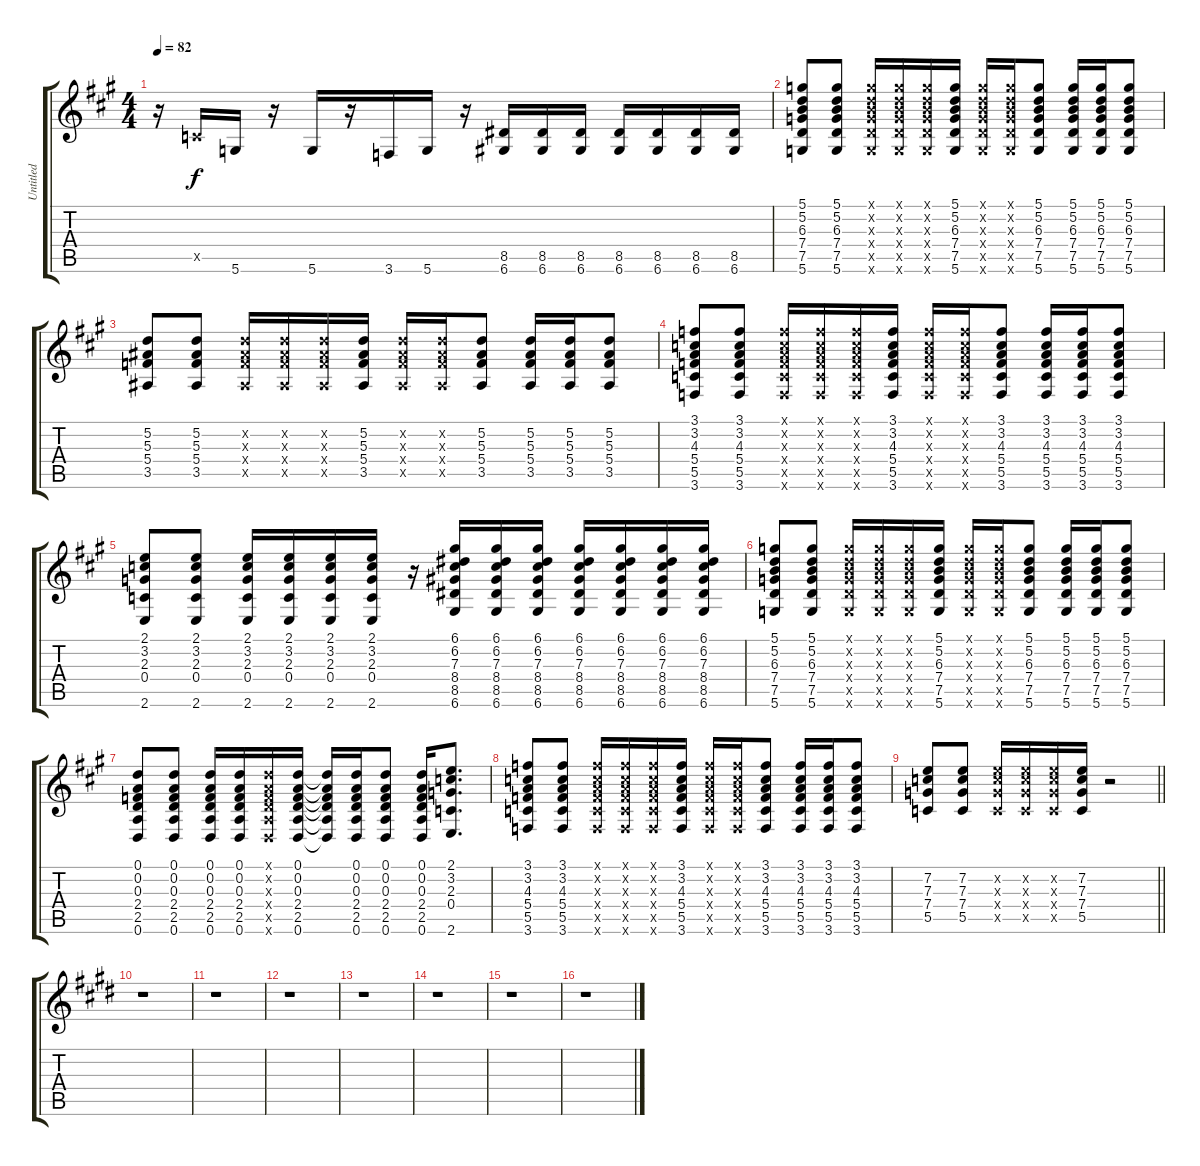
\track ("Untitled" "Untitled") {instrument overdrivenguitar}
\staff {score tabs}
\tuning (D4 A3 F3 C3 G2 D2) {hide}
\ts (4 4)
\tempo 82
\clef g2
\ks a
r.16{dy f} 5.5{x}.16 5.6.16 r.16 5.6.16 r.16 3.6.16 5.6.16 r.16 (8.5 6.6).16 (8.5 6.6).16 (8.5 6.6).16 (8.5 6.6).16 (8.5 6.6).16 (8.5 6.6).16 (8.5 6.6).16 |
(5.1 5.2 6.3 7.4 7.5 5.6).8 (5.1 5.2 6.3 7.4 7.5 5.6).8 (5.1{x} 5.2{x} 6.3{x} 7.4{x} 7.5{x} 5.6{x}).16 (5.1{x} 5.2{x} 6.3{x} 7.4{x} 7.5{x} 5.6{x}).16 (5.1{x} 5.2{x} 6.3{x} 7.4{x} 7.5{x} 5.6{x}).16 (5.1 5.2 6.3 7.4 7.5 5.6).16 (5.1{x} 5.2{x} 6.3{x} 7.4{x} 7.5{x} 5.6{x}).16 (5.1{x} 5.2{x} 6.3{x} 7.4{x} 7.5{x} 5.6{x}).16 (5.1 5.2 6.3 7.4 7.5 5.6).8 (5.1 5.2 6.3 7.4 7.5 5.6).16 (5.1 5.2 6.3 7.4 7.5 5.6).16 (5.1 5.2 6.3 7.4 7.5 5.6).8 |
(5.2 5.3 5.4 3.5).8 (5.2 5.3 5.4 3.5).8 (5.2{x} 5.3{x} 5.4{x} 3.5{x}).16 (5.2{x} 5.3{x} 5.4{x} 3.5{x}).16 (5.2{x} 5.3{x} 5.4{x} 3.5{x}).16 (5.2 5.3 5.4 3.5).16 (5.2{x} 5.3{x} 5.4{x} 3.5{x}).16 (5.2{x} 5.3{x} 5.4{x} 3.5{x}).16 (5.2 5.3 5.4 3.5).8 (5.2 5.3 5.4 3.5).16 (5.2 5.3 5.4 3.5).16 (5.2 5.3 5.4 3.5).8 |
(3.1 3.2 4.3 5.4 5.5 3.6).8 (3.1 3.2 4.3 5.4 5.5 3.6).8 (3.1{x} 3.2{x} 4.3{x} 5.4{x} 5.5{x} 3.6{x}).16 (3.1{x} 3.2{x} 4.3{x} 5.4{x} 5.5{x} 3.6{x}).16 (3.1{x} 3.2{x} 4.3{x} 5.4{x} 5.5{x} 3.6{x}).16 (3.1 3.2 4.3 5.4 5.5 3.6).16 (3.1{x} 3.2{x} 4.3{x} 5.4{x} 5.5{x} 3.6{x}).16 (3.1{x} 3.2{x} 4.3{x} 5.4{x} 5.5{x} 3.6{x}).16 (3.1 3.2 4.3 5.4 5.5 3.6).8 (3.1 3.2 4.3 5.4 5.5 3.6).16 (3.1 3.2 4.3 5.4 5.5 3.6).16 (3.1 3.2 4.3 5.4 5.5 3.6).8 |
(2.1 3.2 2.3 0.4 2.6).8 (2.1 3.2 2.3 0.4 2.6).8 (2.1 3.2 2.3 0.4 2.6).16 (2.1 3.2 2.3 0.4 2.6).16 (2.1 3.2 2.3 0.4 2.6).16 (2.1 3.2 2.3 0.4 2.6).16 r.16 (6.1 6.2 7.3 8.4 8.5 6.6).16 (6.1 6.2 7.3 8.4 8.5 6.6).16 (6.1 6.2 7.3 8.4 8.5 6.6).16 (6.1 6.2 7.3 8.4 8.5 6.6).16 (6.1 6.2 7.3 8.4 8.5 6.6).16 (6.1 6.2 7.3 8.4 8.5 6.6).16 (6.1 6.2 7.3 8.4 8.5 6.6).16 |
(5.1 5.2 6.3 7.4 7.5 5.6).8 (5.1 5.2 6.3 7.4 7.5 5.6).8 (5.1{x} 5.2{x} 6.3{x} 7.4{x} 7.5{x} 5.6{x}).16 (5.1{x} 5.2{x} 6.3{x} 7.4{x} 7.5{x} 5.6{x}).16 (5.1{x} 5.2{x} 6.3{x} 7.4{x} 7.5{x} 5.6{x}).16 (5.1 5.2 6.3 7.4 7.5 5.6).16 (5.1{x} 5.2{x} 6.3{x} 7.4{x} 7.5{x} 5.6{x}).16 (5.1{x} 5.2{x} 6.3{x} 7.4{x} 7.5{x} 5.6{x}).16 (5.1 5.2 6.3 7.4 7.5 5.6).8 (5.1 5.2 6.3 7.4 7.5 5.6).16 (5.1 5.2 6.3 7.4 7.5 5.6).16 (5.1 5.2 6.3 7.4 7.5 5.6).8 |
(0.1 0.2 0.3 2.4 2.5 0.6).8 (0.1 0.2 0.3 2.4 2.5 0.6).8 (0.1 0.2 0.3 2.4 2.5 0.6).16 (0.1 0.2 0.3 2.4 2.5 0.6).16 (0.1{x} 0.2{x} 0.3{x} 2.4{x} 2.5{x} 0.6{x}).16 (0.1 0.2 0.3 2.4 2.5 0.6).16 (0.1{t} 0.2{t} 0.3{t} 2.4{t} 2.5{t} 0.6{t}).16 (0.1 0.2 0.3 2.4 2.5 0.6).16 (0.1 0.2 0.3 2.4 2.5 0.6).8 (0.1 0.2 0.3 2.4 2.5 0.6).16 (2.1 3.2 2.3 0.4 2.6).8{d} |
(3.1 3.2 4.3 5.4 5.5 3.6).8 (3.1 3.2 4.3 5.4 5.5 3.6).8 (3.1{x} 3.2{x} 4.3{x} 5.4{x} 5.5{x} 3.6{x}).16 (3.1{x} 3.2{x} 4.3{x} 5.4{x} 5.5{x} 3.6{x}).16 (3.1{x} 3.2{x} 4.3{x} 5.4{x} 5.5{x} 3.6{x}).16 (3.1 3.2 4.3 5.4 5.5 3.6).16 (3.1{x} 3.2{x} 4.3{x} 5.4{x} 5.5{x} 3.6{x}).16 (3.1{x} 3.2{x} 4.3{x} 5.4{x} 5.5{x} 3.6{x}).16 (3.1 3.2 4.3 5.4 5.5 3.6).8 (3.1 3.2 4.3 5.4 5.5 3.6).16 (3.1 3.2 4.3 5.4 5.5 3.6).16 (3.1 3.2 4.3 5.4 5.5 3.6).8 |
\barLineRight lightlight
(7.2 7.3 7.4 5.5).8 (7.2 7.3 7.4 5.5).8 (7.2{x} 7.3{x} 7.4{x} 5.5{x}).16 (7.2{x} 7.3{x} 7.4{x} 5.5{x}).16 (7.2{x} 7.3{x} 7.4{x} 5.5{x}).16 (7.2 7.3 7.4 5.5).16 r.2 |
\section ("" " ")
\ks e
r.1 |
r.1 |
\ks c#minor
r.1 |
r.1 |
\ks e
r.1 |
\ks c#minor
r.1 |
r.1
